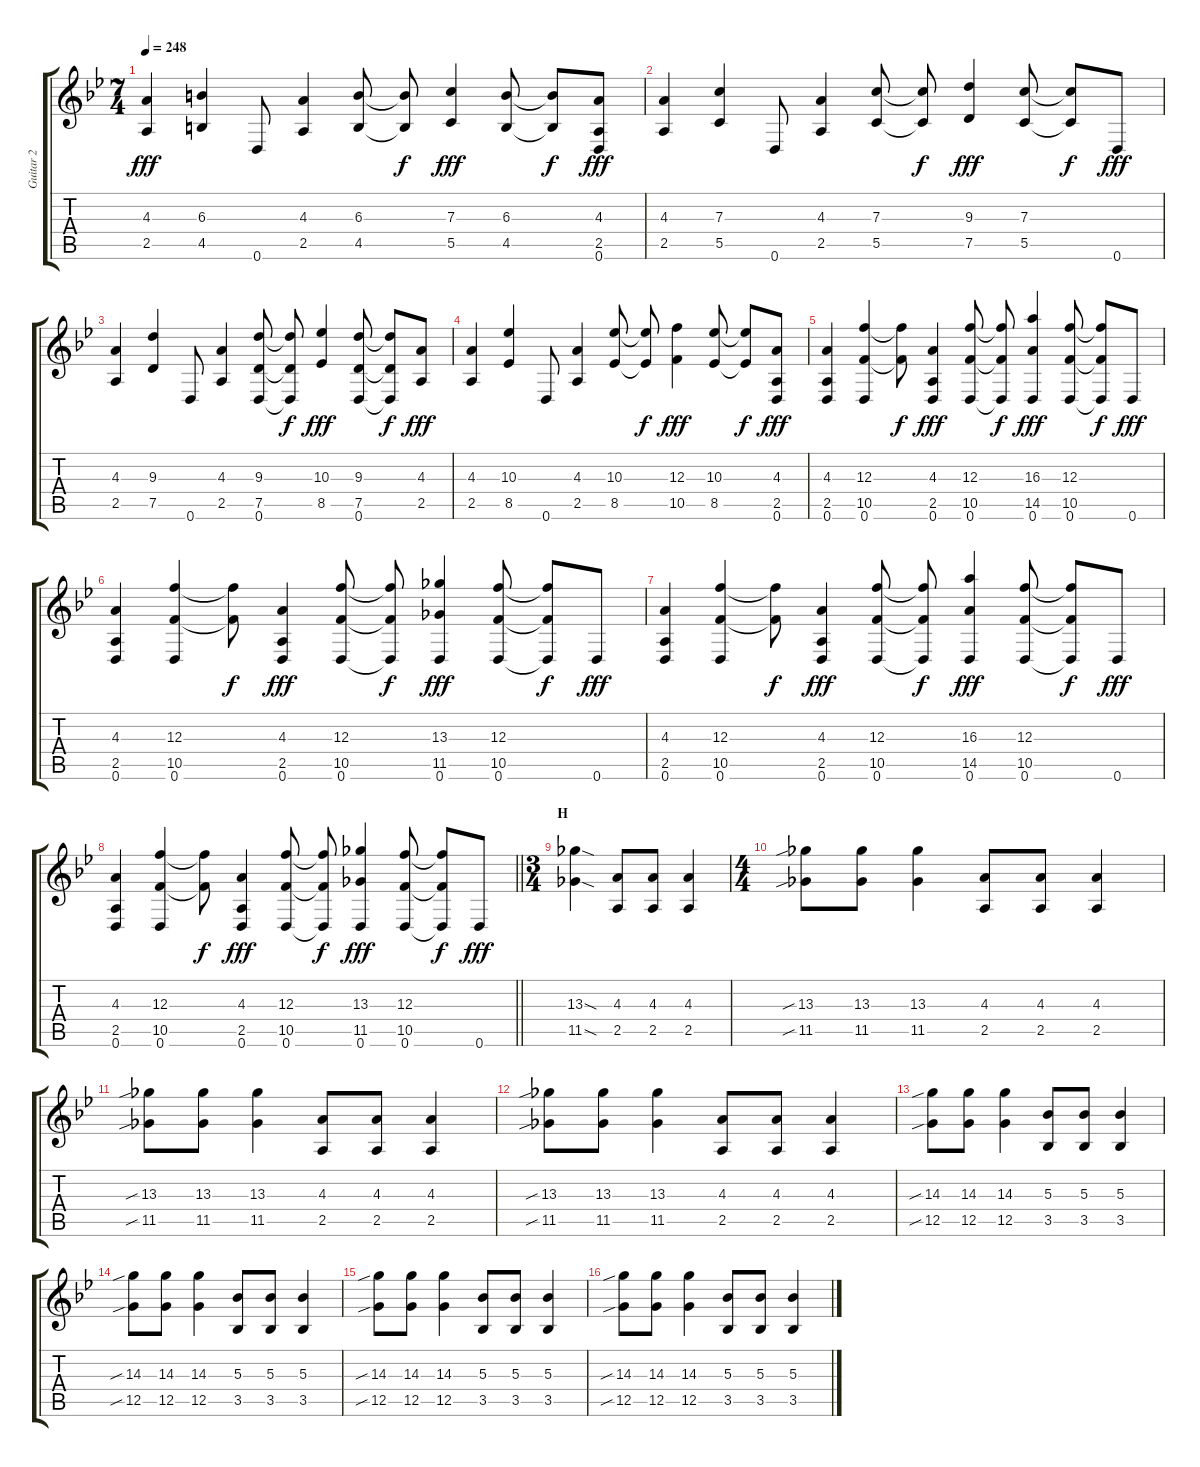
\track ("Guitar 2" "Guitar 2") {instrument distortionguitar}
\staff {score tabs}
\tuning (D4 A3 F3 C3 G2 D2) {hide}
\ts (7 4)
\tempo 248
\clef g2
\ks bb
(4.3 2.5).4{dy fff} (6.3 4.5).4 0.6.8 (4.3 2.5).4 (6.3 4.5).8 (6.3{t} 4.5{t}).8{dy f} (7.3 5.5).4{dy fff} (6.3 4.5).8 (6.3{t} 4.5{t}).8{dy f} (4.3 2.5 0.6).8{dy fff} |
(4.3 2.5).4 (7.3 5.5).4 0.6.8 (4.3 2.5).4 (7.3 5.5).8 (7.3{t} 5.5{t}).8{dy f} (9.3 7.5).4{dy fff} (7.3 5.5).8 (7.3{t} 5.5{t}).8{dy f} 0.6.8{dy fff} |
(4.3 2.5).4 (9.3 7.5).4 0.6.8 (4.3 2.5).4 (9.3 7.5 0.6).8 (9.3{t} 7.5{t} 0.6{t}).8{dy f} (10.3 8.5).4{dy fff} (9.3 7.5 0.6).8 (9.3{t} 7.5{t} 0.6{t}).8{dy f} (4.3 2.5).8{dy fff} |
(4.3 2.5).4 (10.3 8.5).4 0.6.8 (4.3 2.5).4 (10.3 8.5).8 (10.3{t} 8.5{t}).8{dy f} (12.3 10.5).4{dy fff} (10.3 8.5).8 (10.3{t} 8.5{t}).8{dy f} (4.3 2.5 0.6).8{dy fff} |
(4.3 2.5 0.6).4 (12.3 10.5 0.6).4 (12.3{t} 10.5{t}).8{dy f} (4.3 2.5 0.6).4{dy fff} (12.3 10.5 0.6).8 (12.3{t} 10.5{t} 0.6{t}).8{dy f} (16.3 14.5 0.6).4{dy fff} (12.3 10.5 0.6).8 (12.3{t} 10.5{t} 0.6{t}).8{dy f} 0.6.8{dy fff} |
(4.3 2.5 0.6).4 (12.3 10.5 0.6).4 (12.3{t} 10.5{t}).8{dy f} (4.3 2.5 0.6).4{dy fff} (12.3 10.5 0.6).8 (12.3{t} 10.5{t} 0.6{t}).8{dy f} (13.3 11.5 0.6).4{dy fff} (12.3 10.5 0.6).8 (12.3{t} 10.5{t} 0.6{t}).8{dy f} 0.6.8{dy fff} |
(4.3 2.5 0.6).4 (12.3 10.5 0.6).4 (12.3{t} 10.5{t}).8{dy f} (4.3 2.5 0.6).4{dy fff} (12.3 10.5 0.6).8 (12.3{t} 10.5{t} 0.6{t}).8{dy f} (16.3 14.5 0.6).4{dy fff} (12.3 10.5 0.6).8 (12.3{t} 10.5{t} 0.6{t}).8{dy f} 0.6.8{dy fff} |
\barLineRight lightlight
(4.3 2.5 0.6).4 (12.3 10.5 0.6).4 (12.3{t} 10.5{t}).8{dy f} (4.3 2.5 0.6).4{dy fff} (12.3 10.5 0.6).8 (12.3{t} 10.5{t} 0.6{t}).8{dy f} (13.3 11.5 0.6).4{dy fff} (12.3 10.5 0.6).8 (12.3{t} 10.5{t} 0.6{t}).8{dy f} 0.6.8{dy fff} |
\ts (3 4)
\section ("" "H")
(13.3{sod} 11.5{sod}).4 (4.3 2.5).8 (4.3 2.5).8 (4.3 2.5).4 |
\ts (4 4)
(13.3{sib} 11.5{sib}).8 (13.3 11.5).8 (13.3 11.5).4 (4.3 2.5).8 (4.3 2.5).8 (4.3 2.5).4 |
(13.3{sib} 11.5{sib}).8 (13.3 11.5).8 (13.3 11.5).4 (4.3 2.5).8 (4.3 2.5).8 (4.3 2.5).4 |
(13.3{sib} 11.5{sib}).8 (13.3 11.5).8 (13.3 11.5).4 (4.3 2.5).8 (4.3 2.5).8 (4.3 2.5).4 |
(14.3{sib} 12.5{sib}).8 (14.3 12.5).8 (14.3 12.5).4 (5.3 3.5).8 (5.3 3.5).8 (5.3 3.5).4 |
(14.3{sib} 12.5{sib}).8 (14.3 12.5).8 (14.3 12.5).4 (5.3 3.5).8 (5.3 3.5).8 (5.3 3.5).4 |
(14.3{sib} 12.5{sib}).8 (14.3 12.5).8 (14.3 12.5).4 (5.3 3.5).8 (5.3 3.5).8 (5.3 3.5).4 |
(14.3{sib} 12.5{sib}).8 (14.3 12.5).8 (14.3 12.5).4 (5.3 3.5).8 (5.3 3.5).8 (5.3 3.5).4
